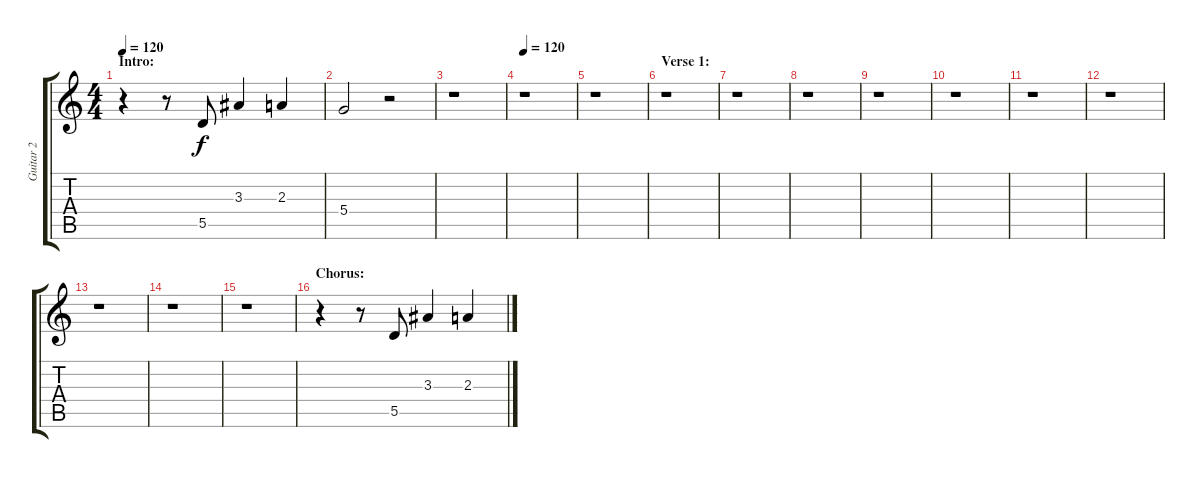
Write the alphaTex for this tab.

\track ("Guitar 2" "Guitar 2") {instrument electricguitarjazz}
\staff {score tabs}
\tuning (E4 B3 G3 D3 A2 E2) {hide}
\ts (4 4)
\section ("" "Intro:")
\tempo 120
\tempo 80
\tempo 120
\clef g2
\ks c
r.4{dy f instrument electricguitarjazz} r.8 5.5.8 3.3.4 2.3.4 |
5.4.2 r.2 |
r.1 |
\tempo 120
r.1 |
r.1 |
\section ("" "Verse 1:")
r.1 |
r.1 |
r.1 |
r.1 |
r.1 |
r.1 |
r.1 |
r.1 |
r.1 |
r.1 |
\section ("" "Chorus:")
r.4 r.8 5.5.8 3.3.4 2.3.4
